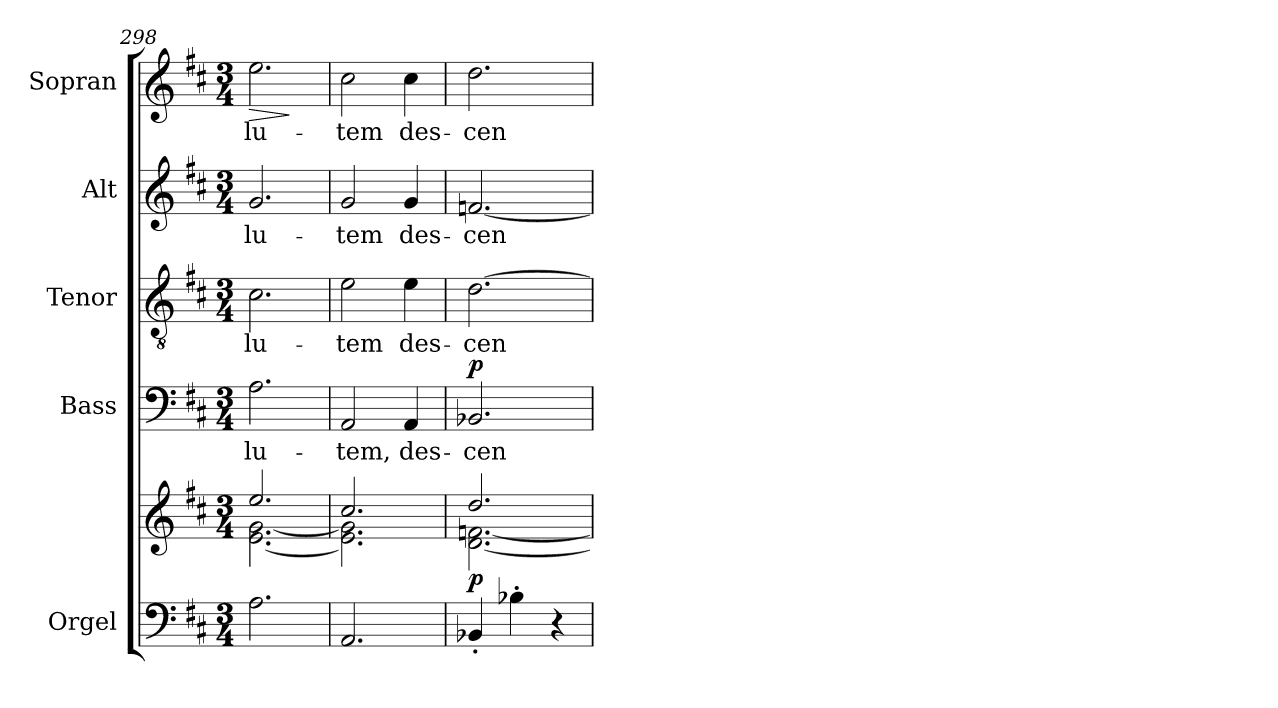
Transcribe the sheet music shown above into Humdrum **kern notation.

**kern	**kern	**dynam	**kern	**text	**dynam	**kern	**text	**kern	**text	**kern	**text	**dynam
*part5	*part5	*part5	*part4	*part4	*part4	*part3	*part3	*part2	*part2	*part1	*part1	*part1
*staff6	*staff5	*staff5/6	*staff4	*staff4	*staff4	*staff3	*staff3	*staff2	*staff2	*staff1	*staff1	*staff1
*I"Orgel	*	*	*I"Bass	*	*	*I"Tenor	*	*I"Alt	*	*I"Sopran	*	*
*I'Org.	*	*	*I'B	*	*	*I'T	*	*I'A	*	*I'S	*	*
*clefF4	*clefG2	*	*clefF4	*	*	*clefGv2	*	*clefG2	*	*clefG2	*	*
*k[f#c#]	*k[f#c#]	*	*k[f#c#]	*	*	*k[f#c#]	*	*k[f#c#]	*	*k[f#c#]	*	*
*D:	*D:	*	*D:	*	*	*D:	*	*D:	*	*D:	*	*
*M3/4	*M3/4	*	*M3/4	*	*	*M3/4	*	*M3/4	*	*M3/4	*	*
=298	=298	=298	=298	=298	=298	=298	=298	=298	=298	=298	=298	=298
*	*^	*	*	*	*	*	*	*	*	*	*	*
!	!	!	!	!	!LO:LY:b	!	!	!LO:LY:b	!	!LO:LY:b	!	!LO:LY:b	!LO:HP:b
2.A\	2.ee/	[<2.e\ [<2.g\	.	2.A\	-lu-	.	2.c#\	-lu-	2.g/	-lu-	2.ee\	-lu-	>
*	*v	*v	*	*	*	*	*	*	*	*	*	*	*
.	.	.	.	.	.	.	.	.	.	.	.	]
=299	=299	=299	=299	=299	=299	=299	=299	=299	=299	=299	=299	=299
*	*^	*	*	*	*	*	*	*	*	*	*	*
!	!	!	!	!	!LO:LY:b	!	!	!LO:LY:b	!	!LO:LY:b	!	!LO:LY:b	!
2.AA/	2.cc#/	2.e\] 2.g\]	.	2AA/	-tem,	.	2e\	-tem	2g/	-tem	2cc#\	-tem	.
!	!	!	!	!	!LO:LY:b	!	!	!LO:LY:b	!	!LO:LY:b	!	!LO:LY:b	!
.	.	.	.	4AA/	des-	.	4e\	des-	4g/	des-	4cc#\	des-	.
=300	=300	=300	=300	=300	=300	=300	=300	=300	=300	=300	=300	=300	=300
!	!	!	!LO:DY:b	!	!LO:LY:b	!LO:DY:a	!	!LO:LY:b	!	!LO:LY:b	!	!LO:LY:b	!
4BB-X'</	2.dd/	[<2.d\ [<2.fn\	p	2.BB-X/	-cen-	p	[2.d\	-cen-	[2.fn/	-cen-	2.dd\	-cen-	.
4B-X'>\	.	.	.	.	.	.	.	.	.	.	.	.	.
4r	.	.	.	.	.	.	.	.	.	.	.	.	.
*	*v	*v	*	*	*	*	*	*	*	*	*	*	*
=	=	=	=	=	=	=	=	=	=	=	=	=
*-	*-	*-	*-	*-	*-	*-	*-	*-	*-	*-	*-	*-
